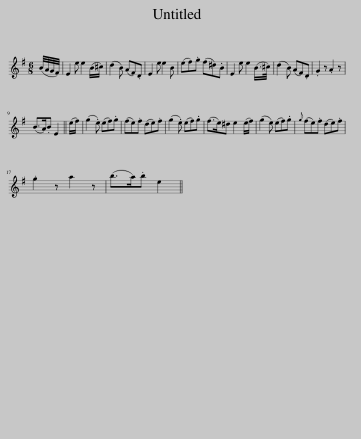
X:1
L:1/8
M:6/8
I:linebreak $
K:Emin
V:1 treble
V:1
 (B/4A/4G/4F/4) | E2 e e2 (B/^c/) | (d2 B) (AF).D | E2 e e2 B | (ef).g (f^d).B | %5
 E2 e e2 (B/>^c/) | (d2 B) (AF).D | .G2 z .A2 z |$ (B>A).B E2 || (e/f/) | %10
 (g2 .e) (ef).g | (fe).f (de).f | (g2 .e) (ef).g | (f>e)^d e2 (e/f/) | (g2 e) (ef).g | %15
{g} (fe).f (de).f |$ .g2 z a2 z | (b>a).b e2 || %18
